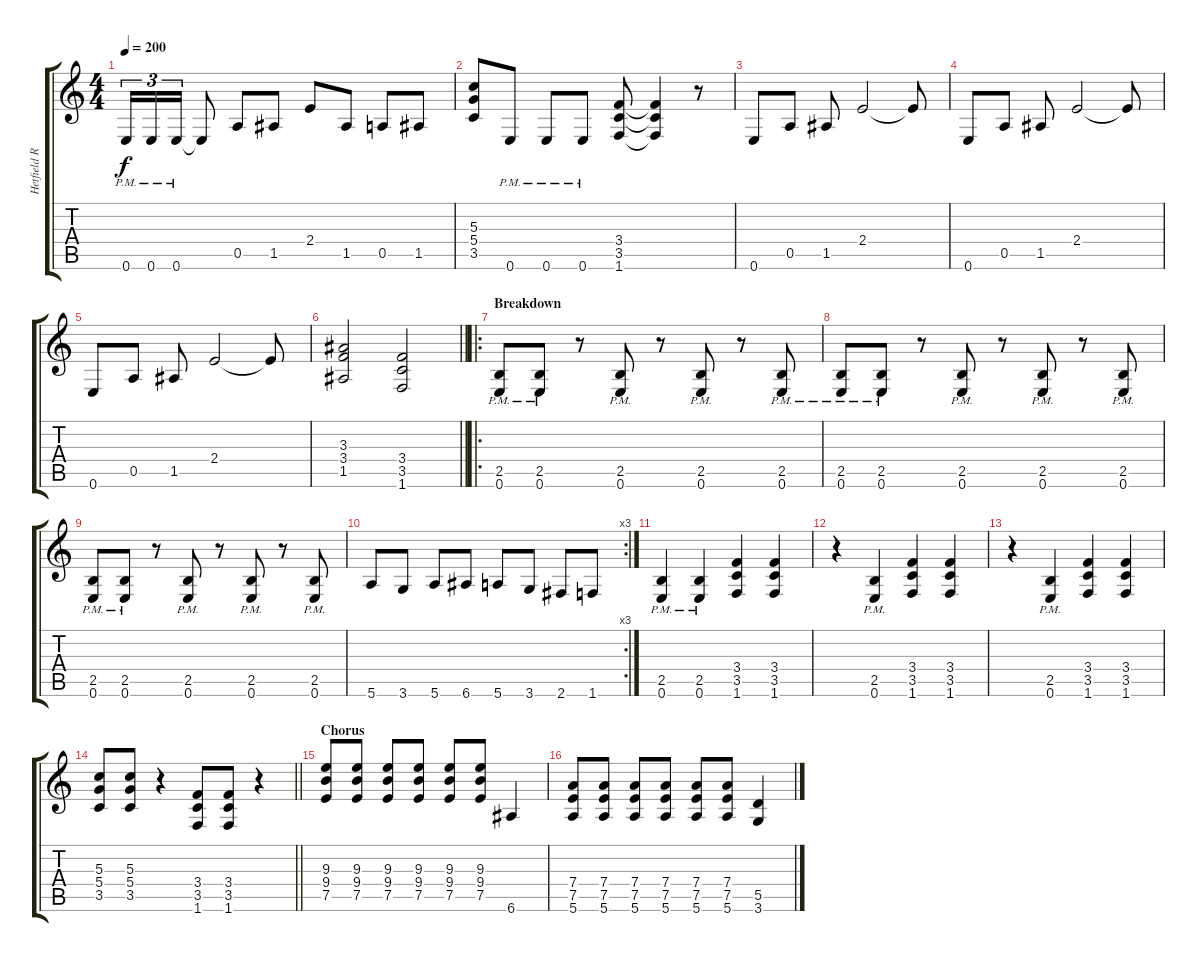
\track ("Hetfield Rhythm" "Hetfield R") {instrument distortionguitar}
\staff {score tabs}
\tuning (E4 B3 G3 D3 A2 E2) {hide}
\ts (4 4)
\tempo 200
\clef g2
\ks c
0.6{pm}.16{tu (3 2) dy f} 0.6{pm}.16{tu (3 2)} 0.6{pm}.16{tu (3 2)} 0.6{t}.8 0.5.8 1.5.8 2.4.8 1.5.8 0.5.8 1.5.8 |
(5.3 5.4 3.5).8 0.6{pm}.8 0.6{pm}.8 0.6{pm}.8 (3.4 3.5 1.6).8 (3.4{t} 3.5{t} 1.6{t}).4 r.8 |
0.6.8 0.5.8 1.5.8 2.4.2 2.4{t}.8 |
0.6.8 0.5.8 1.5.8 2.4.2 2.4{t}.8 |
0.6.8 0.5.8 1.5.8 2.4.2 2.4{t}.8 |
\barLineRight lightlight
(3.3 3.4 1.5).2 (3.4 3.5 1.6).2 |
\ro
\section ("" "Breakdown")
(2.5 0.6{pm}).8 (2.5 0.6{pm}).8 r.8 (2.5 0.6{pm}).8 r.8 (2.5 0.6{pm}).8 r.8 (2.5 0.6{pm}).8 |
(2.5 0.6{pm}).8 (2.5 0.6{pm}).8 r.8 (2.5 0.6{pm}).8 r.8 (2.5 0.6{pm}).8 r.8 (2.5 0.6{pm}).8 |
(2.5 0.6{pm}).8 (2.5 0.6{pm}).8 r.8 (2.5 0.6{pm}).8 r.8 (2.5 0.6{pm}).8 r.8 (2.5 0.6{pm}).8 |
\rc 3
5.6.8 3.6.8 5.6.8 6.6.8 5.6.8 3.6.8 2.6.8 1.6.8 |
(2.5{pm} 0.6{pm}).4 (2.5{pm} 0.6{pm}).4 (3.4 3.5 1.6).4 (3.4 3.5 1.6).4 |
r.4 (2.5{pm} 0.6{pm}).4 (3.4 3.5 1.6).4 (3.4 3.5 1.6).4 |
r.4 (2.5{pm} 0.6{pm}).4 (3.4 3.5 1.6).4 (3.4 3.5 1.6).4 |
\barLineRight lightlight
(5.3 5.4 3.5).8 (5.3 5.4 3.5).8 r.4 (3.4 3.5 1.6).8 (3.4 3.5 1.6).8 r.4 |
\section ("" "Chorus")
(9.3 9.4 7.5).8 (9.3 9.4 7.5).8 (9.3 9.4 7.5).8 (9.3 9.4 7.5).8 (9.3 9.4 7.5).8 (9.3 9.4 7.5).8 6.6.4 |
(7.4 7.5 5.6).8 (7.4 7.5 5.6).8 (7.4 7.5 5.6).8 (7.4 7.5 5.6).8 (7.4 7.5 5.6).8 (7.4 7.5 5.6).8 (5.5 3.6).4
